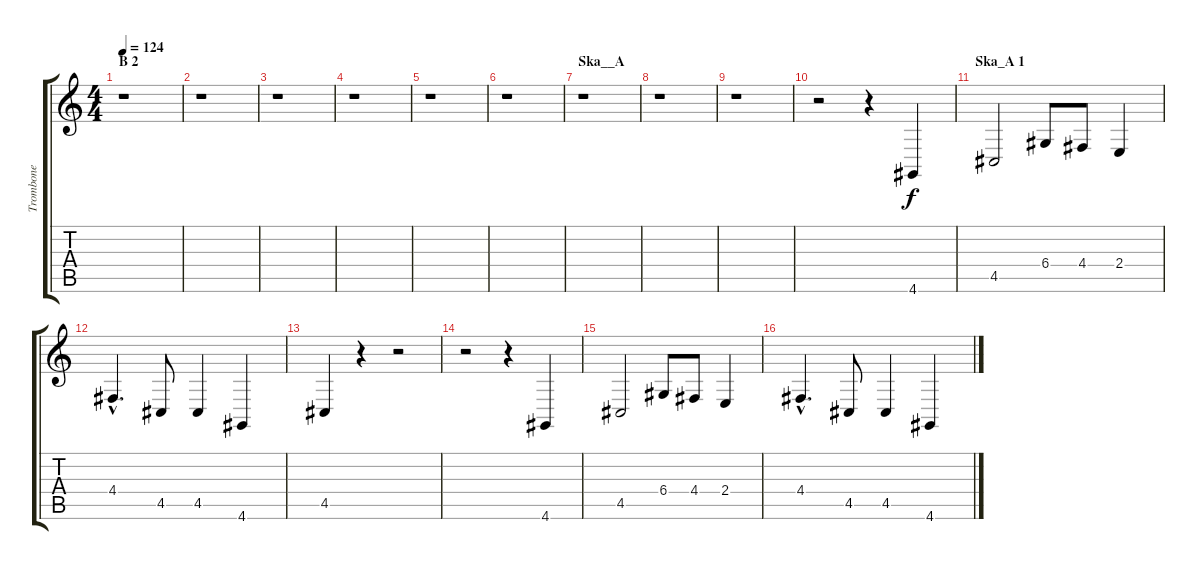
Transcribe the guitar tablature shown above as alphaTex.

\track ("Trombone" "Trombone") {instrument trombone}
\staff {score tabs}
\tuning (E4 B3 G3 D3 A2 E2) {hide}
\ts (4 4)
\section ("" "B 2")
\tempo 124
\clef g2
\ks c
r.1{dy f} |
r.1 |
r.1 |
r.1 |
r.1 |
r.1 |
\section ("" "Ska__A")
r.1 |
r.1 |
r.1 |
r.2 r.4 4.6.4 |
\section ("" "Ska_A 1")
4.5.2 6.4.8 4.4.8 2.4.4 |
4.4{hac}.4{d} 4.5.8 4.5.4 4.6.4 |
4.5.4 r.4 r.2 |
r.2 r.4 4.6.4 |
4.5.2 6.4.8 4.4.8 2.4.4 |
4.4{hac}.4{d} 4.5.8 4.5.4 4.6.4
